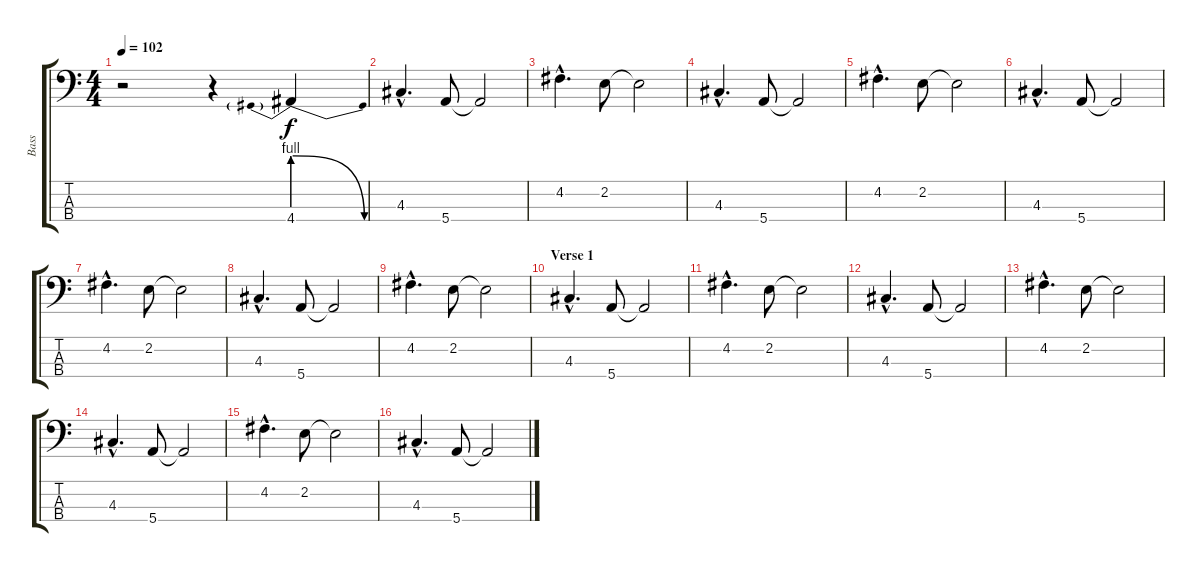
\track ("Bass" "Bass") {instrument electricbassfinger}
\staff {score tabs}
\tuning (G2 D2 A1 E1) {hide}
\ts (4 4)
\tempo 102
\clef f4
\ks c
r.2{dy f instrument electricbassfinger} r.4 4.4{be (prebendrelease 0 4 60 0)}.4 |
4.3{hac}.4{d} 5.4.8 5.4{t}.2 |
4.2{hac}.4{d} 2.2.8 2.2{t}.2 |
4.3{hac}.4{d} 5.4.8 5.4{t}.2 |
4.2{hac}.4{d} 2.2.8 2.2{t}.2 |
4.3{hac}.4{d} 5.4.8 5.4{t}.2 |
4.2{hac}.4{d} 2.2.8 2.2{t}.2 |
4.3{hac}.4{d} 5.4.8 5.4{t}.2 |
4.2{hac}.4{d} 2.2.8 2.2{t}.2 |
\section ("" "Verse 1")
4.3{hac}.4{d} 5.4.8 5.4{t}.2 |
4.2{hac}.4{d} 2.2.8 2.2{t}.2 |
4.3{hac}.4{d} 5.4.8 5.4{t}.2 |
4.2{hac}.4{d} 2.2.8 2.2{t}.2 |
4.3{hac}.4{d} 5.4.8 5.4{t}.2 |
4.2{hac}.4{d} 2.2.8 2.2{t}.2 |
4.3{hac}.4{d} 5.4.8 5.4{t}.2
